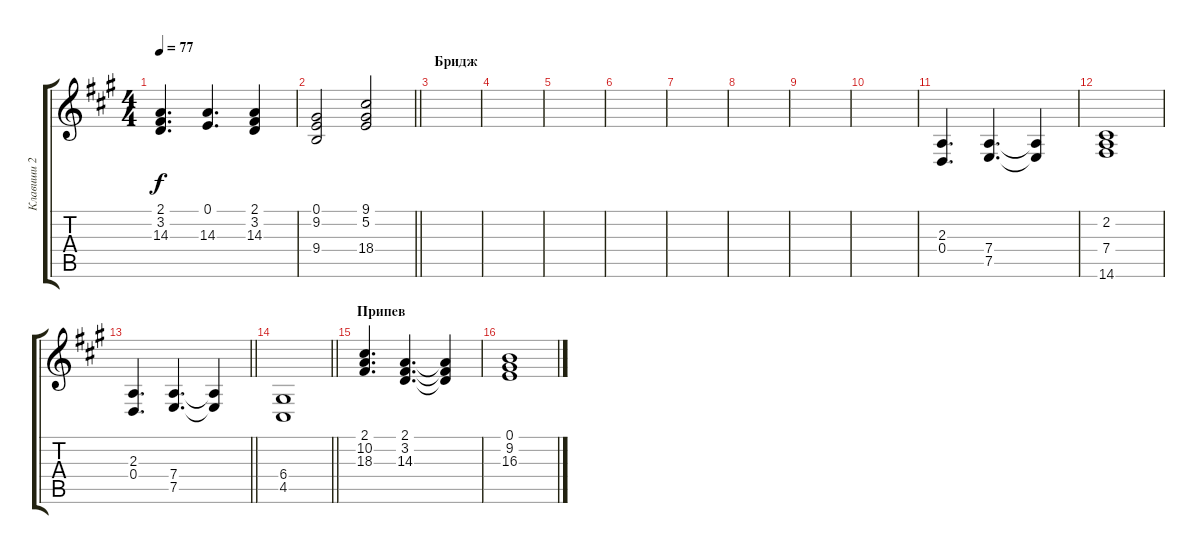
\track ("Клавиши 2" "Клавиши 2") {instrument synthstrings1}
\staff {score tabs}
\tuning (E4 B3 G3 D3 A2 E2) {hide}
\ts (4 4)
\tempo 77
\clef g2
\ks f#minor
(2.1 3.2 14.3).4{d dy f} (0.1 14.3).4{d} (2.1 3.2 14.3).4 |
\barLineRight lightlight
(0.1 9.2 9.4).2 (9.1 5.2 18.4).2 |
\section ("" "Бридж")
|
|
|
|
|
|
|
|
(2.3 0.4).4{d instrument acousticgrandpiano} (7.4 7.5).4{d} (7.4{t} 7.5{t}).4 |
(2.2 7.4 14.6).1 |
\barLineRight lightlight
(2.3 0.4).4{d} (7.4 7.5).4{d} (7.4{t} 7.5{t}).4 |
\barLineRight lightlight
(6.4 4.5).1 |
\section ("" "Припев")
(2.1 10.2 18.3).4{d volume 8 instrument choiraahs} (2.1 3.2 14.3).4{d} (2.1{t} 3.2{t} 14.3{t}).4 |
(0.1 9.2 16.3).1
